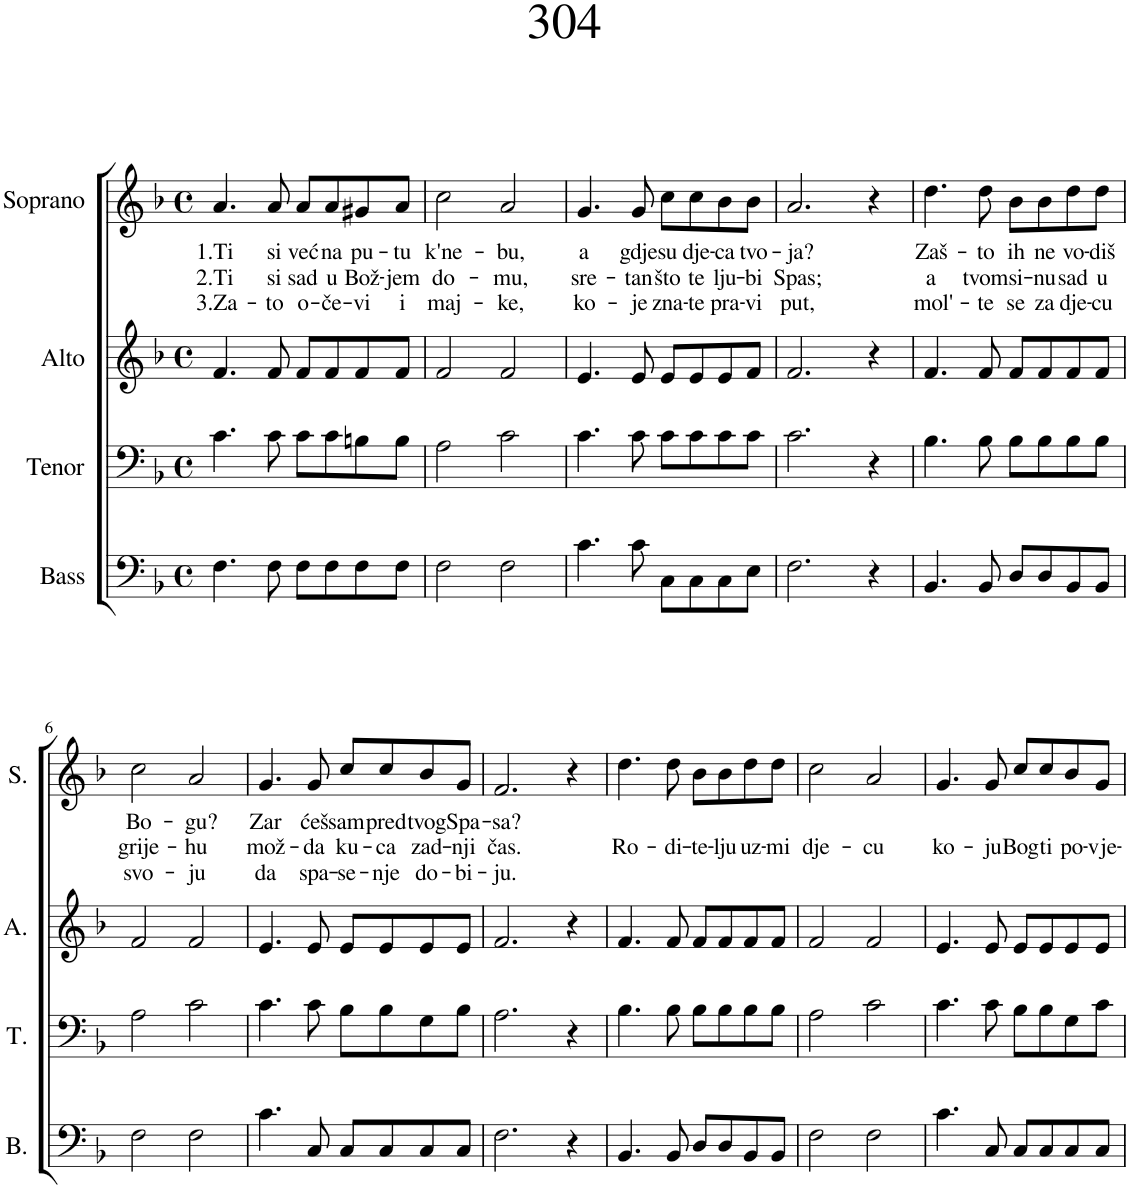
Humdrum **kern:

**kern	**kern	**kern	**kern	**text	**text	**text
*part4	*part3	*part2	*part1	*part1	*part1	*part1
*staff4	*staff3	*staff2	*staff1	*staff1	*staff1	*staff1
*I"Bass	*I"Tenor	*I"Alto	*I"Soprano	*	*	*
*I'B.	*I'T.	*I'A.	*I'S.	*	*	*
*clefF4	*clefF4	*clefG2	*clefG2	*	*	*
*k[b-]	*k[b-]	*k[b-]	*k[b-]	*	*	*
*M4/4	*M4/4	*M4/4	*M4/4	*	*	*
*met(c)	*met(c)	*met(c)	*met(c)	*	*	*
=1	=1	=1	=1	=1	=1	=1
!	!	!	!	!LO:LY:b	!LO:LY:b	!LO:LY:b
4.F\	4.c\	4.f/	4.a/	1.Ti	2.Ti	3.Za-
!	!	!	!	!LO:LY:b	!LO:LY:b	!LO:LY:b
8F\	8c\	8f/	8a/	si	si	-to
!	!	!	!	!LO:LY:b	!LO:LY:b	!LO:LY:b
8F\L	8c\L	8f/L	8a/L	već	sad	o-
!	!	!	!	!LO:LY:b	!LO:LY:b	!LO:LY:b
8F\	8c\	8f/	8a/	na	u	-če-
!	!	!	!	!LO:LY:b	!LO:LY:b	!LO:LY:b
8F\	8Bn\	8f/	8g#X/	pu-	Bož-	-vi
!	!	!	!	!LO:LY:b	!LO:LY:b	!LO:LY:b
8F\J	8B\J	8f/J	8a/J	-tu	-jem	i
=2	=2	=2	=2	=2	=2	=2
!	!	!	!	!LO:LY:b	!LO:LY:b	!LO:LY:b
2F\	2A\	2f/	2cc\	k'ne-	do-	maj-
!	!	!	!	!LO:LY:b	!LO:LY:b	!LO:LY:b
2F\	2c\	2f/	2a/	-bu,	-mu,	-ke,
=3	=3	=3	=3	=3	=3	=3
!	!	!	!	!LO:LY:b	!LO:LY:b	!LO:LY:b
4.c\	4.c\	4.e/	4.g/	a	sre-	ko-
!	!	!	!	!LO:LY:b	!LO:LY:b	!LO:LY:b
8c\	8c\	8e/	8g/	gdje	-tan	-je
!	!	!	!	!LO:LY:b	!LO:LY:b	!LO:LY:b
8C\L	8c\L	8e/L	8cc\L	su	što	zna-
!	!	!	!	!LO:LY:b	!LO:LY:b	!LO:LY:b
8C\	8c\	8e/	8cc\	dje-	te	-te
!	!	!	!	!LO:LY:b	!LO:LY:b	!LO:LY:b
8C\	8c\	8e/	8b-\	-ca	lju-	pra-
!	!	!	!	!LO:LY:b	!LO:LY:b	!LO:LY:b
8E\J	8c\J	8f/J	8b-\J	tvo-	-bi	-vi
=4	=4	=4	=4	=4	=4	=4
!	!	!	!	!LO:LY:b	!LO:LY:b	!LO:LY:b
2.F\	2.c\	2.f/	2.a/	-ja?	Spas;	put,
4r	4r	4r	4r	.	.	.
=5	=5	=5	=5	=5	=5	=5
!	!	!	!	!LO:LY:b	!LO:LY:b	!LO:LY:b
4.BB-/	4.B-\	4.f/	4.dd\	Zaš-	a	mol'-
!	!	!	!	!LO:LY:b	!LO:LY:b	!LO:LY:b
8BB-/	8B-\	8f/	8dd\	-to	tvom	-te
!	!	!	!	!LO:LY:b	!LO:LY:b	!LO:LY:b
8D/L	8B-\L	8f/L	8b-\L	ih	si-	se
!	!	!	!	!LO:LY:b	!LO:LY:b	!LO:LY:b
8D/	8B-\	8f/	8b-\	ne	-nu	za
!	!	!	!	!LO:LY:b	!LO:LY:b	!LO:LY:b
8BB-/	8B-\	8f/	8dd\	vo-	sad	dje-
!	!	!	!	!LO:LY:b	!LO:LY:b	!LO:LY:b
8BB-/J	8B-\J	8f/J	8dd\J	-diš	u	-cu
!!LO:LB:g=z
=6	=6	=6	=6	=6	=6	=6
!	!	!	!	!LO:LY:b	!LO:LY:b	!LO:LY:b
2F\	2A\	2f/	2cc\	Bo-	grije-	svo-
!	!	!	!	!LO:LY:b	!LO:LY:b	!LO:LY:b
2F\	2c\	2f/	2a/	-gu?	-hu	-ju
=7	=7	=7	=7	=7	=7	=7
!	!	!	!	!LO:LY:b	!LO:LY:b	!LO:LY:b
4.c\	4.c\	4.e/	4.g/	Zar	mož-	da
!	!	!	!	!LO:LY:b	!LO:LY:b	!LO:LY:b
8C/	8c\	8e/	8g/	ćeš	-da	spa-
!	!	!	!	!LO:LY:b	!LO:LY:b	!LO:LY:b
8C/L	8B-\L	8e/L	8cc/L	sam	ku-	-se-
!	!	!	!	!LO:LY:b	!LO:LY:b	!LO:LY:b
8C/	8B-\	8e/	8cc/	pred	-ca	-nje
!	!	!	!	!LO:LY:b	!LO:LY:b	!LO:LY:b
8C/	8G\	8e/	8b-/	tvog	zad-	do-
!	!	!	!	!LO:LY:b	!LO:LY:b	!LO:LY:b
8C/J	8B-\J	8e/J	8g/J	Spa-	-nji	-bi-
=8	=8	=8	=8	=8	=8	=8
!	!	!	!	!LO:LY:b	!LO:LY:b	!LO:LY:b
2.F\	2.A\	2.f/	2.f/	-sa?	čas.	-ju.
4r	4r	4r	4r	.	.	.
=9	=9	=9	=9	=9	=9	=9
!	!	!	!	!	!LO:LY:b	!
4.BB-/	4.B-\	4.f/	4.dd\	.	Ro-	.
!	!	!	!	!	!LO:LY:b	!
8BB-/	8B-\	8f/	8dd\	.	-di-	.
!	!	!	!	!	!LO:LY:b	!
8D/L	8B-\L	8f/L	8b-\L	.	-te-	.
!	!	!	!	!	!LO:LY:b	!
8D/	8B-\	8f/	8b-\	.	-lju	.
!	!	!	!	!	!LO:LY:b	!
8BB-/	8B-\	8f/	8dd\	.	uz-	.
!	!	!	!	!	!LO:LY:b	!
8BB-/J	8B-\J	8f/J	8dd\J	.	-mi	.
=10	=10	=10	=10	=10	=10	=10
!	!	!	!	!	!LO:LY:b	!
2F\	2A\	2f/	2cc\	.	dje-	.
!	!	!	!	!	!LO:LY:b	!
2F\	2c\	2f/	2a/	.	-cu	.
=11	=11	=11	=11	=11	=11	=11
!	!	!	!	!	!LO:LY:b	!
4.c\	4.c\	4.e/	4.g/	.	ko-	.
!	!	!	!	!	!LO:LY:b	!
8C/	8c\	8e/	8g/	.	-ju	.
!	!	!	!	!	!LO:LY:b	!
8C/L	8B-\L	8e/L	8cc/L	.	Bog	.
!	!	!	!	!	!LO:LY:b	!
8C/	8B-\	8e/	8cc/	.	ti	.
!	!	!	!	!	!LO:LY:b	!
8C/	8G\	8e/	8b-/	.	po-	.
!	!	!	!	!	!LO:LY:b	!
8C/J	8c\J	8e/J	8g/J	.	-vje-	.
=	=	=	=	=	=	=
*-	*-	*-	*-	*-	*-	*-
